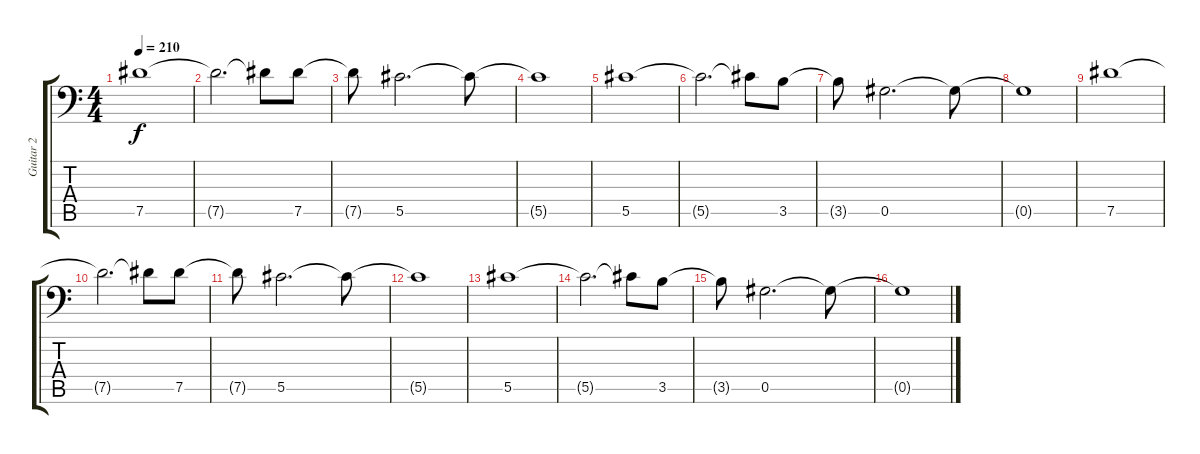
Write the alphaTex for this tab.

\track ("Guitar 2" "Guitar 2") {instrument distortionguitar}
\staff {score tabs}
\tuning (Eb4 Bb3 Gb3 Db3 Ab2 Ab1) {hide}
\ts (4 4)
\tempo 210
\clef f4
\ks c
7.5.1{dy f volume 1 instrument synthvoice} |
7.5{t}.2{d volume 3 instrument synthvoice} 7.5{t}.8 7.5.8 |
7.5{t}.8 5.5.2{d} 5.5{t}.8 |
5.5{t}.1 |
5.5.1{volume 6 instrument synthvoice} |
5.5{t}.2{d} 5.5{t}.8 3.5.8 |
3.5{t}.8 0.5.2{d} 0.5{t}.8 |
0.5{t}.1 |
7.5.1 |
7.5{t}.2{d volume 9 instrument synthvoice} 7.5{t}.8 7.5.8 |
7.5{t}.8 5.5.2{d} 5.5{t}.8 |
5.5{t}.1 |
5.5.1 |
5.5{t}.2{d volume 12 instrument synthvoice} 5.5{t}.8 3.5.8 |
3.5{t}.8 0.5.2{d} 0.5{t}.8 |
0.5{t}.1
